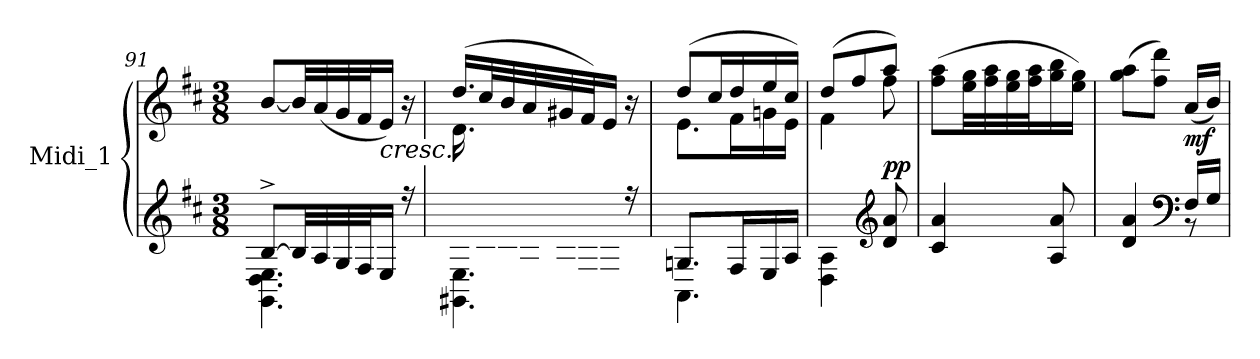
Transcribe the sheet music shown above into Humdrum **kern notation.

**kern	**kern	**dynam
*part1	*part1	*part1
*staff2	*staff1	*staff1/2
*I"Midi_1	*	*
*clefG2	*clefG2	*
*k[f#c#]	*k[f#c#]	*
*D:	*D:	*
*M3/8	*M3/8	*
=91	=91	=91
*^	*	*
[8B^/L	4.GG\ 4.D\ 4.E\	[8b/L	.
32B/LL]	.	32b/LL]	.
32A/	.	(<32a/	.
32G/	.	32g/	.
32F#/J	.	32f#/J	.
!	!	!LO:TX:b:i:t=cresc.	!
16E/JJ	.	16e/JJ)	.
16r	.	16r	.
=92	=92	=92	=92
*	*	*^	*
16.ryy	4.GG#X\ 4.E\	(<16.dd/LL	16.d\LL	.
32c#/L	.	32cc#/L	4ryy	.
32B/	.	32b/	.	.
32A/	.	32a/	.	.
32G#X/	.	32g#X/	.	.
32F#/J	.	32f#/J)	.	.
16E/JJ	.	16e/JJ	.	.
16r	.	16r	.	.
.	.	.	32ryy	.
=93	=93	=93	=93	=93
8.Gni/L	4.AA\	(>8dd/L	8.e\L	.
.	.	16cc#/L	.	.
16F#/L	.	16dd/	16f#\L	.
16E/	.	16ee/	16gni\	.
16A/JJ	.	16cc#/JJ)	16e\JJ	.
=94	=94	=94	=94	=94
4D\ 4A\	4ryy	(>8dd/L	4f#\	.
.	.	8ff#/	.	.
*clefG2	*	*	*	*
!	!	!	!	!LO:DY:a=2
8d/ 8a/	8ryy	8aa/J)	8ff#\	pp
*v	*v	*	*	*
*	*v	*v	*
!!LO:LB:g=z
=95	=95	=95
4c#/ 4a/	(>8ff#\ 8aa\L	.
.	32ee\ 32gg\LL	.
.	32ff#\ 32aa\	.
.	32ee\ 32gg\	.
.	32ff#\ 32aa\J	.
8A/ 8a/	16gg\ 16bb\	.
.	16ee\ 16gg\JJ)	.
=96	=96	=96
*^	*^	*
4d/ 4a/	4ryy	(>8gg\ 8aa\L	4ryy	.
.	.	8ff#\ 8ddd\J)	.	.
*clefF4	*	*	*	*
!	!	!	!	!LO:DY:b
16F#/LL	8r	(<16a/LL	8ryy	mf
16G/JJ	.	16b/JJ)	.	.
*v	*v	*	*	*
*	*v	*v	*
=	=	=
*-	*-	*-
